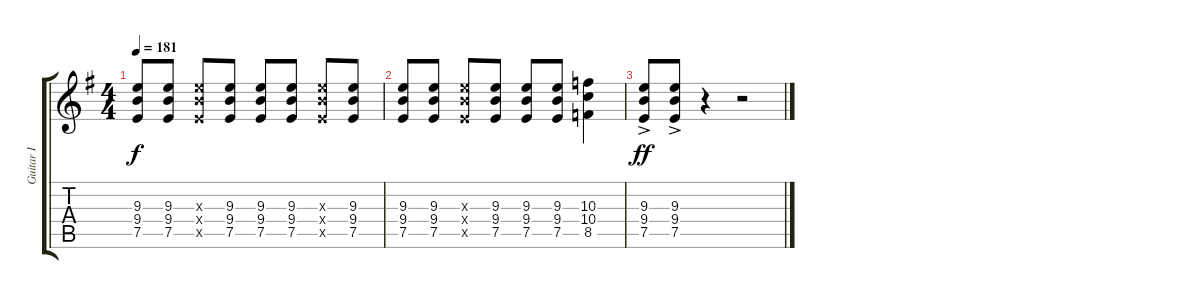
\track ("Guitar I" "Guitar I") {instrument distortionguitar}
\staff {score tabs}
\tuning (E4 B3 G3 D3 A2 E2) {hide}
\ts (4 4)
\tempo 181
\clef g2
\ks g
(9.3 9.4 7.5).8{dy f} (9.3 9.4 7.5).8 (9.3{x} 9.4{x} 7.5{x}).8 (9.3 9.4 7.5).8 (9.3 9.4 7.5).8 (9.3 9.4 7.5).8 (9.3{x} 9.4{x} 7.5{x}).8 (9.3 9.4 7.5).8 |
(9.3 9.4 7.5).8 (9.3 9.4 7.5).8 (9.3{x} 9.4{x} 7.5{x}).8 (9.3 9.4 7.5).8 (9.3 9.4 7.5).8 (9.3 9.4 7.5).8 (10.3 10.4 8.5).4 |
(9.3{ac} 9.4{ac} 7.5{ac}).8{dy ff} (9.3{ac} 9.4{ac} 7.5{ac}).8 r.4 r.2
